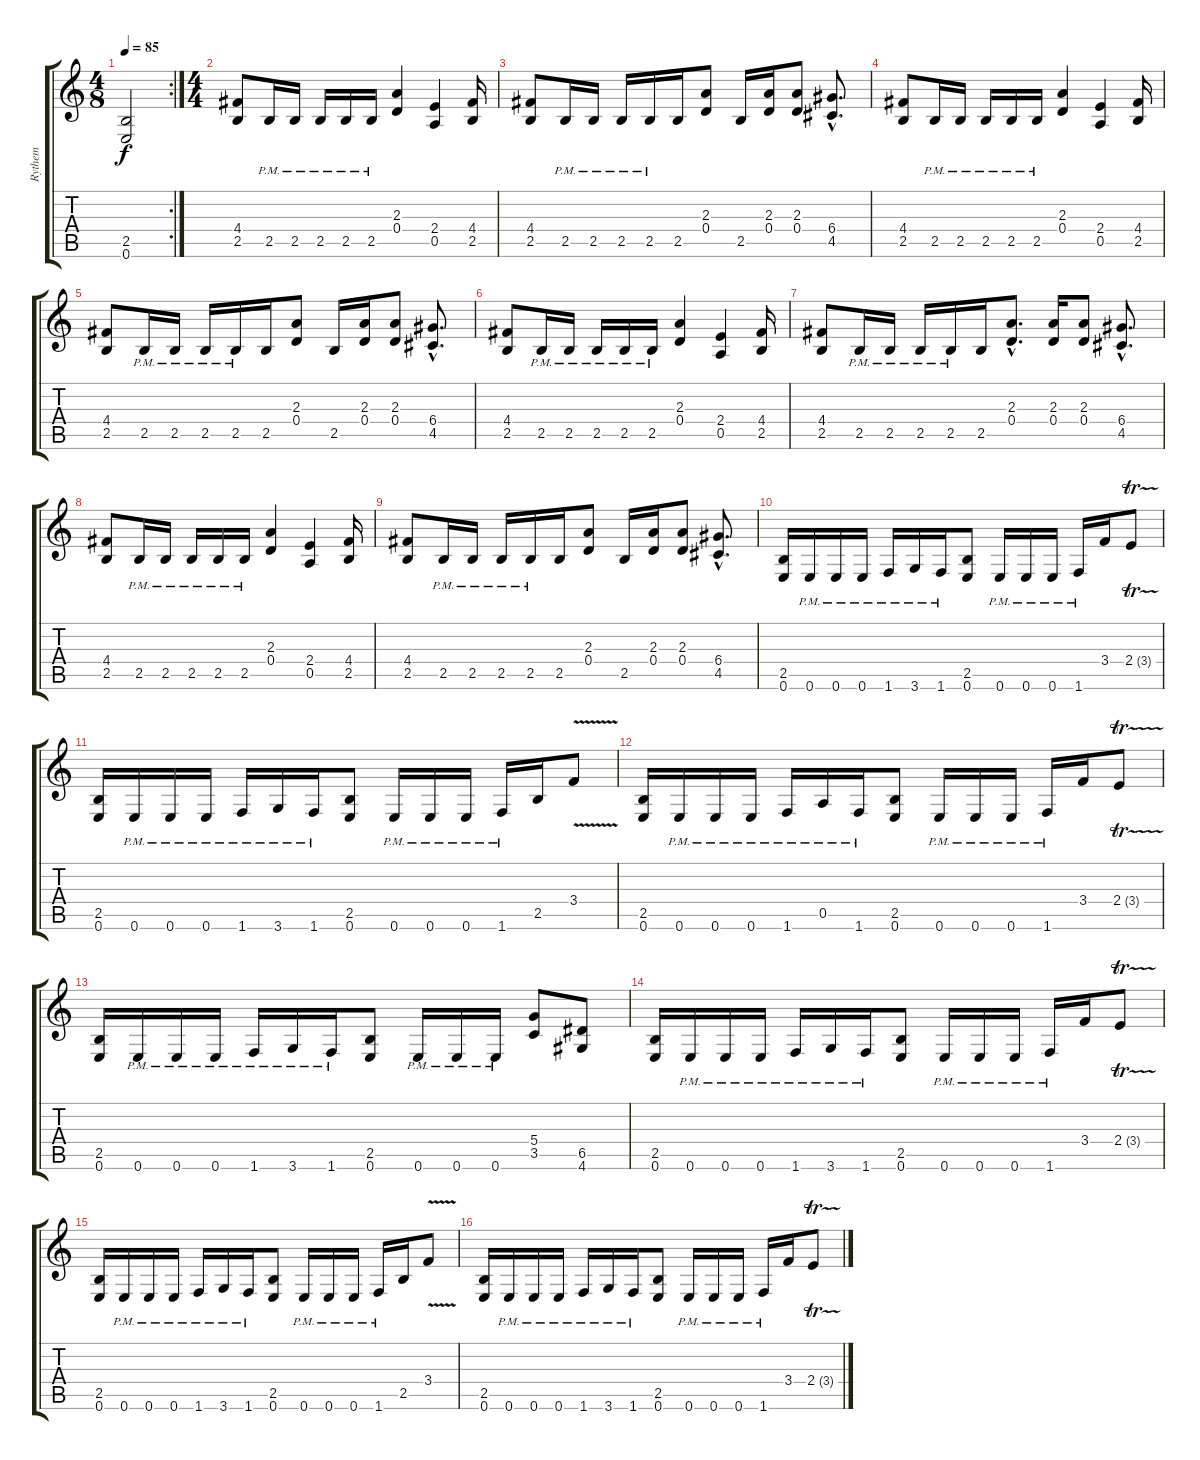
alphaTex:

\track ("Rythem" "Rythem") {instrument overdrivenguitar}
\staff {score tabs}
\tuning (E4 B3 G3 D3 A2 E2) {hide}
\rc 2
\ts (4 8)
\tempo 85
\clef g2
\ks c
(2.5 0.6).2{dy f} |
\ts (4 4)
(4.4 2.5).8{balance 0} 2.5{pm}.16 2.5{pm}.16 2.5{pm}.16 2.5{pm}.16 2.5{pm}.16 (2.3 0.4).4 (2.4 0.5).4 (4.4 2.5).16 |
(4.4 2.5).8 2.5{pm}.16 2.5{pm}.16 2.5{pm}.16 2.5{pm}.16 2.5.16 (2.3 0.4).8 2.5.16 (2.3 0.4).16 (2.3 0.4).8 (6.4{hac} 4.5{hac}).8{d} |
(4.4 2.5).8 2.5{pm}.16 2.5{pm}.16 2.5{pm}.16 2.5{pm}.16 2.5{pm}.16 (2.3 0.4).4 (2.4 0.5).4 (4.4 2.5).16 |
(4.4 2.5).8 2.5{pm}.16 2.5{pm}.16 2.5{pm}.16 2.5{pm}.16 2.5.16 (2.3 0.4).8 2.5.16 (2.3 0.4).16 (2.3 0.4).8 (6.4{hac} 4.5{hac}).8{d} |
(4.4 2.5).8 2.5{pm}.16 2.5{pm}.16 2.5{pm}.16 2.5{pm}.16 2.5{pm}.16 (2.3 0.4).4 (2.4 0.5).4 (4.4 2.5).16 |
(4.4 2.5).8 2.5{pm}.16 2.5{pm}.16 2.5{pm}.16 2.5{pm}.16 2.5.16 (2.3{hac} 0.4{hac}).8{d} (2.3 0.4).16 (2.3 0.4).8 (6.4{hac} 4.5{hac}).8{d} |
(4.4 2.5).8 2.5{pm}.16 2.5{pm}.16 2.5{pm}.16 2.5{pm}.16 2.5{pm}.16 (2.3 0.4).4 (2.4 0.5).4 (4.4 2.5).16 |
(4.4 2.5).8 2.5{pm}.16 2.5{pm}.16 2.5{pm}.16 2.5{pm}.16 2.5.16 (2.3 0.4).8 2.5.16 (2.3 0.4).16 (2.3 0.4).8 (6.4{hac} 4.5{hac}).8{d} |
(2.5 0.6).16{balance 16} 0.6{pm}.16 0.6{pm}.16 0.6{pm}.16 1.6{pm}.16 3.6{pm}.16 1.6{pm}.16 (2.5 0.6).8 0.6{pm}.16 0.6{pm}.16 0.6{pm}.16 1.6{pm}.16 3.4.16 2.4{tr (3 32)}.8 |
(2.5 0.6).16 0.6{pm}.16 0.6{pm}.16 0.6{pm}.16 1.6{pm}.16 3.6{pm}.16 1.6{pm}.16 (2.5 0.6).8 0.6{pm}.16 0.6{pm}.16 0.6{pm}.16 1.6{pm}.16 2.5.16 3.4{v}.8 |
(2.5 0.6).16 0.6{pm}.16 0.6{pm}.16 0.6{pm}.16 1.6{pm}.16 0.5{pm}.16 1.6{pm}.16 (2.5 0.6).8 0.6{pm}.16 0.6{pm}.16 0.6{pm}.16 1.6{pm}.16 3.4.16 2.4{tr (3 64)}.8 |
(2.5 0.6).16 0.6{pm}.16 0.6{pm}.16 0.6{pm}.16 1.6{pm}.16 3.6{pm}.16 1.6{pm}.16 (2.5 0.6).8 0.6{pm}.16 0.6{pm}.16 0.6{pm}.16 (5.4 3.5).8 (6.5 4.6).8 |
(2.5 0.6).16 0.6{pm}.16 0.6{pm}.16 0.6{pm}.16 1.6{pm}.16 3.6{pm}.16 1.6{pm}.16 (2.5 0.6).8 0.6{pm}.16 0.6{pm}.16 0.6{pm}.16 1.6{pm}.16 3.4.16 2.4{tr (3 64)}.8 |
(2.5 0.6).16 0.6{pm}.16 0.6{pm}.16 0.6{pm}.16 1.6{pm}.16 3.6{pm}.16 1.6{pm}.16 (2.5 0.6).8 0.6{pm}.16 0.6{pm}.16 0.6{pm}.16 1.6{pm}.16 2.5.16 3.4{v}.8 |
(2.5 0.6).16 0.6{pm}.16 0.6{pm}.16 0.6{pm}.16 1.6{pm}.16 3.6{pm}.16 1.6{pm}.16 (2.5 0.6).8 0.6{pm}.16 0.6{pm}.16 0.6{pm}.16 1.6{pm}.16 3.4.16 2.4{tr (3 64)}.8
